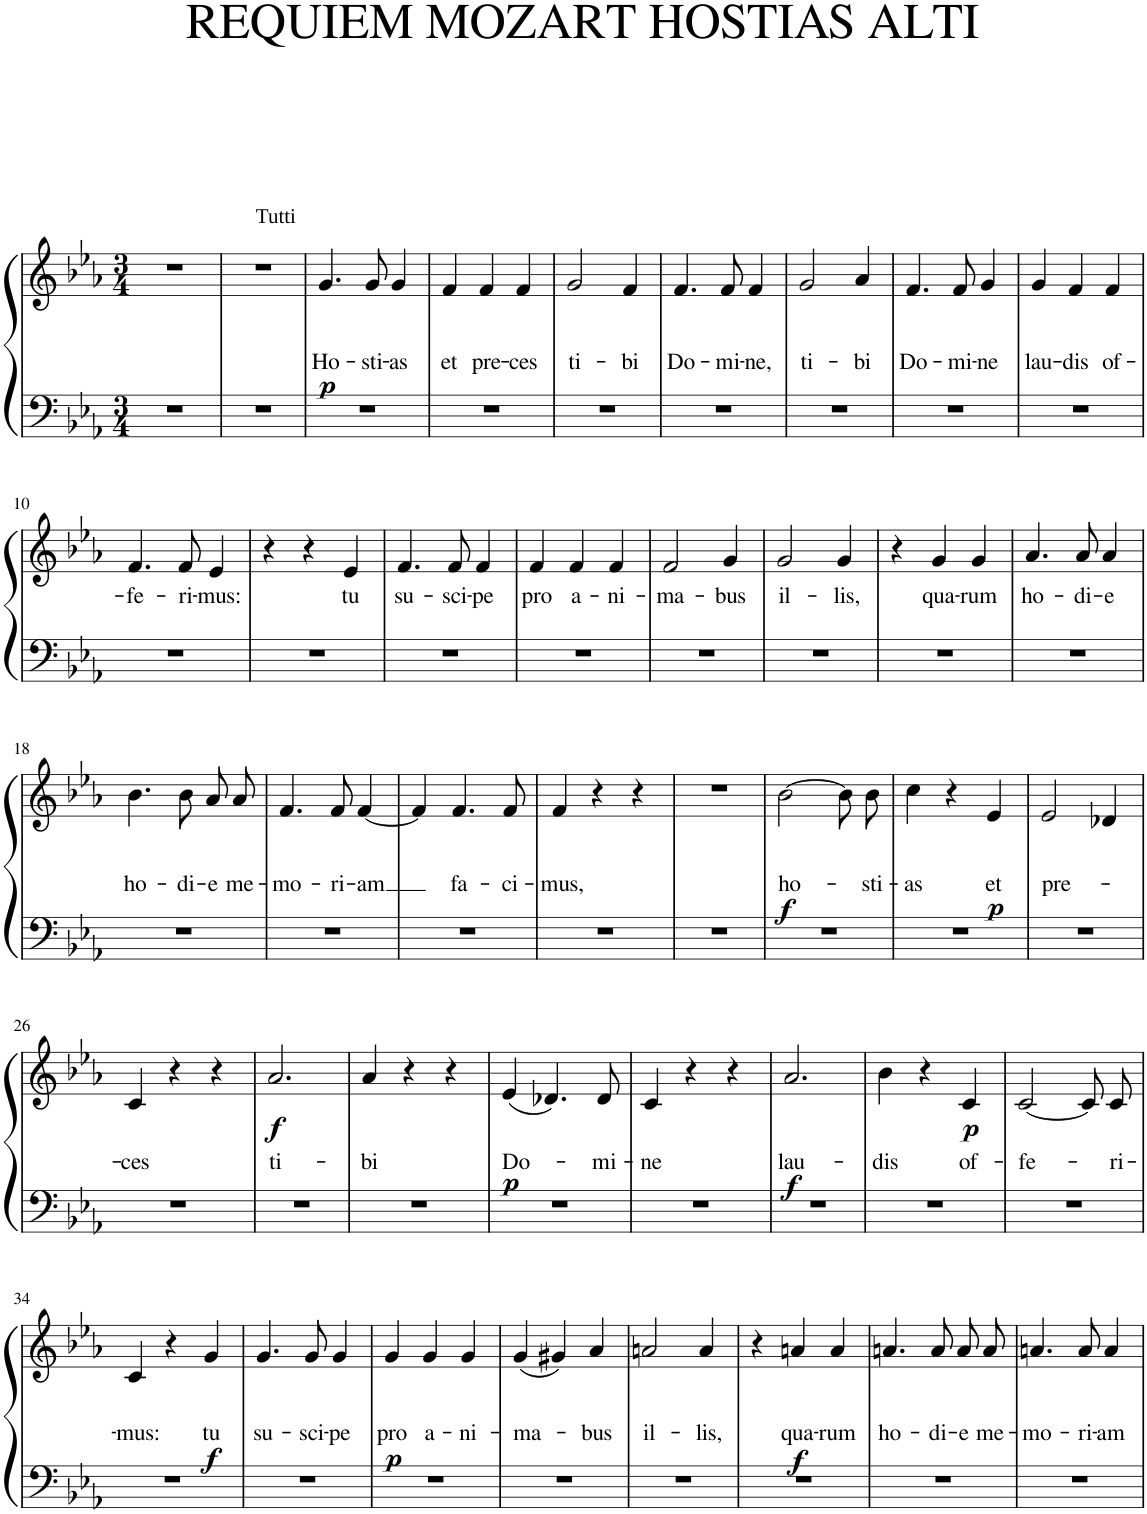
**kern	**kern	**text	**dynam
*part1	*part1	*part1	*part1
*staff2	*staff1	*staff1	*staff1/2
*I"Piano	*	*	*
*I'Pno.	*	*	*
*clefF4	*clefG2	*	*
*k[b-e-a-]	*k[b-e-a-]	*	*
*M3/4	*M3/4	*	*
=1	=1	=1	=1
2.r	2.r	.	.
=2	=2	=2	=2
2.r	2.r	.	.
=3	=3	=3	=3
!	!LO:TX:a:t=Tutti	!	!
!	!	!LO:LY:b	!LO:DY:b
2.r	4.g/	Ho-	p
!	!	!LO:LY:b	!
.	8g/	-sti-	.
!	!	!LO:LY:b	!
.	4g/	-as	.
=4	=4	=4	=4
!	!	!LO:LY:b	!
2.r	4f/	et	.
!	!	!LO:LY:b	!
.	4f/	pre-	.
!	!	!LO:LY:b	!
.	4f/	-ces	.
=5	=5	=5	=5
!	!	!LO:LY:b	!
2.r	2g/	ti-	.
!	!	!LO:LY:b	!
.	4f/	-bi	.
=6	=6	=6	=6
!	!	!LO:LY:b	!
2.r	4.f/	Do-	.
!	!	!LO:LY:b	!
.	8f/	-mi-	.
!	!	!LO:LY:b	!
.	4f/	-ne,	.
=7	=7	=7	=7
!	!	!LO:LY:b	!
2.r	2g/	ti-	.
!	!	!LO:LY:b	!
.	4a-/	-bi	.
=8	=8	=8	=8
!	!	!LO:LY:b	!
2.r	4.f/	Do-	.
!	!	!LO:LY:b	!
.	8f/	-mi-	.
!	!	!LO:LY:b	!
.	4g/	-ne	.
=9	=9	=9	=9
!	!	!LO:LY:b	!
2.r	4g/	lau-	.
!	!	!LO:LY:b	!
.	4f/	-dis	.
!	!	!LO:LY:b	!
.	4f/	of-	.
!!LO:LB:g=z
=10	=10	=10	=10
!	!	!LO:LY:b	!
2.r	4.f/	-fe-	.
!	!	!LO:LY:b	!
.	8f/	-ri-	.
!	!	!LO:LY:b	!
.	4e-/	-mus:	.
=11	=11	=11	=11
2.r	4r	.	.
.	4r	.	.
!	!	!LO:LY:b	!
.	4e-/	tu	.
=12	=12	=12	=12
!	!	!LO:LY:b	!
2.r	4.f/	su-	.
!	!	!LO:LY:b	!
.	8f/	-sci-	.
!	!	!LO:LY:b	!
.	4f/	-pe	.
=13	=13	=13	=13
!	!	!LO:LY:b	!
2.r	4f/	pro	.
!	!	!LO:LY:b	!
.	4f/	a-	.
!	!	!LO:LY:b	!
.	4f/	-ni-	.
=14	=14	=14	=14
!	!	!LO:LY:b	!
2.r	2f/	-ma-	.
!	!	!LO:LY:b	!
.	4g/	-bus	.
=15	=15	=15	=15
!	!	!LO:LY:b	!
2.r	2g/	il-	.
!	!	!LO:LY:b	!
.	4g/	-lis,	.
=16	=16	=16	=16
2.r	4r	.	.
!	!	!LO:LY:b	!
.	4g/	qua-	.
!	!	!LO:LY:b	!
.	4g/	-rum	.
=17	=17	=17	=17
!	!	!LO:LY:b	!
2.r	4.a-/	ho-	.
!	!	!LO:LY:b	!
.	8a-/	-di-	.
!	!	!LO:LY:b	!
.	4a-/	-e	.
!!LO:LB:g=z
=18	=18	=18	=18
!	!	!LO:LY:b	!
2.r	4.b-\	ho-	.
!	!	!LO:LY:b	!
.	8b-\	-di-	.
!	!	!LO:LY:b	!
.	8a-/L	-e	.
!	!	!LO:LY:b	!
.	8a-/J	me-	.
=19	=19	=19	=19
!	!	!LO:LY:b	!
2.r	4.f/	-mo-	.
!	!	!LO:LY:b	!
.	8f/	-ri-	.
!	!	!LO:LY:b	!
.	[4f/	-am	.
=20	=20	=20	=20
2.r	4f/]	.	.
!	!	!LO:LY:b	!
.	4.f/	fa-	.
!	!	!LO:LY:b	!
.	8f/	-ci-	.
=21	=21	=21	=21
!	!	!LO:LY:b	!
2.r	4f/	-mus,	.
.	4r	.	.
.	4r	.	.
=22	=22	=22	=22
2.r	2.r	.	.
=23	=23	=23	=23
!	!	!LO:LY:b	!LO:DY:b
2.r	[2b-\	ho-	f
.	8b-\L]	.	.
!	!	!LO:LY:b	!
.	8b-\J	-sti-	.
=24	=24	=24	=24
!	!	!LO:LY:b	!
2.r	4cc\	-as	.
.	4r	.	.
!	!	!LO:LY:b	!LO:DY:b
.	4e-/	et	p
=25	=25	=25	=25
!	!	!LO:LY:b	!
2.r	2e-/	pre-	.
.	4d-X/	.	.
!!LO:LB:g=z
=26	=26	=26	=26
!	!	!LO:LY:b	!
2.r	4c/	-ces	.
.	4r	.	.
.	4r	.	.
=27	=27	=27	=27
!	!	!LO:LY:b	!LO:DY:b
2.r	2.a-/	ti-	f
=28	=28	=28	=28
!	!	!LO:LY:b	!
2.r	4a-/	-bi	.
.	4r	.	.
.	4r	.	.
=29	=29	=29	=29
!	!	!LO:LY:b	!LO:DY:b
2.r	(4e-/	Do-	p
.	4.d-X/)	.	.
!	!	!LO:LY:b	!
.	8d-/	-mi-	.
=30	=30	=30	=30
!	!	!LO:LY:b	!
2.r	4c/	-ne	.
.	4r	.	.
.	4r	.	.
=31	=31	=31	=31
!	!	!LO:LY:b	!LO:DY:b
2.r	2.a-/	lau-	f
=32	=32	=32	=32
!	!	!LO:LY:b	!
2.r	4b-\	-dis	.
.	4r	.	.
!	!	!LO:LY:b	!LO:DY:b
.	4c/	of-	p
=33	=33	=33	=33
!	!	!LO:LY:b	!
2.r	[2c/	-fe-	.
.	8c/L]	.	.
!	!	!LO:LY:b	!
.	8c/J	-ri-	.
!!LO:LB:g=z
=34	=34	=34	=34
!	!	!LO:LY:b	!
2.r	4c/	-mus:	.
.	4r	.	.
!	!	!LO:LY:b	!LO:DY:b
.	4g/	tu	f
=35	=35	=35	=35
!	!	!LO:LY:b	!
2.r	4.g/	su-	.
!	!	!LO:LY:b	!
.	8g/	-sci-	.
!	!	!LO:LY:b	!
.	4g/	-pe	.
=36	=36	=36	=36
!	!	!LO:LY:b	!LO:DY:b
2.r	4g/	pro	p
!	!	!LO:LY:b	!
.	4g/	a-	.
!	!	!LO:LY:b	!
.	4g/	-ni-	.
=37	=37	=37	=37
!	!	!LO:LY:b	!
2.r	(4g/	-ma-	.
.	4g#X/)	.	.
!	!	!LO:LY:b	!
.	4a-/	-bus	.
=38	=38	=38	=38
!	!	!LO:LY:b	!
2.r	2an/	il-	.
!	!	!LO:LY:b	!
.	4a/	-lis,	.
=39	=39	=39	=39
2.r	4r	.	.
!	!	!LO:LY:b	!LO:DY:b
.	4an/	qua-	f
!	!	!LO:LY:b	!
.	4a/	-rum	.
=40	=40	=40	=40
!	!	!LO:LY:b	!
2.r	4.an/	ho-	.
!	!	!LO:LY:b	!
.	8a/	-di-	.
!	!	!LO:LY:b	!
.	8a/L	-e	.
!	!	!LO:LY:b	!
.	8a/J	me-	.
=41	=41	=41	=41
!	!	!LO:LY:b	!
2.r	4.an/	-mo-	.
!	!	!LO:LY:b	!
.	8a/	-ri-	.
!	!	!LO:LY:b	!
.	4a/	-am	.
=	=	=	=
*-	*-	*-	*-
